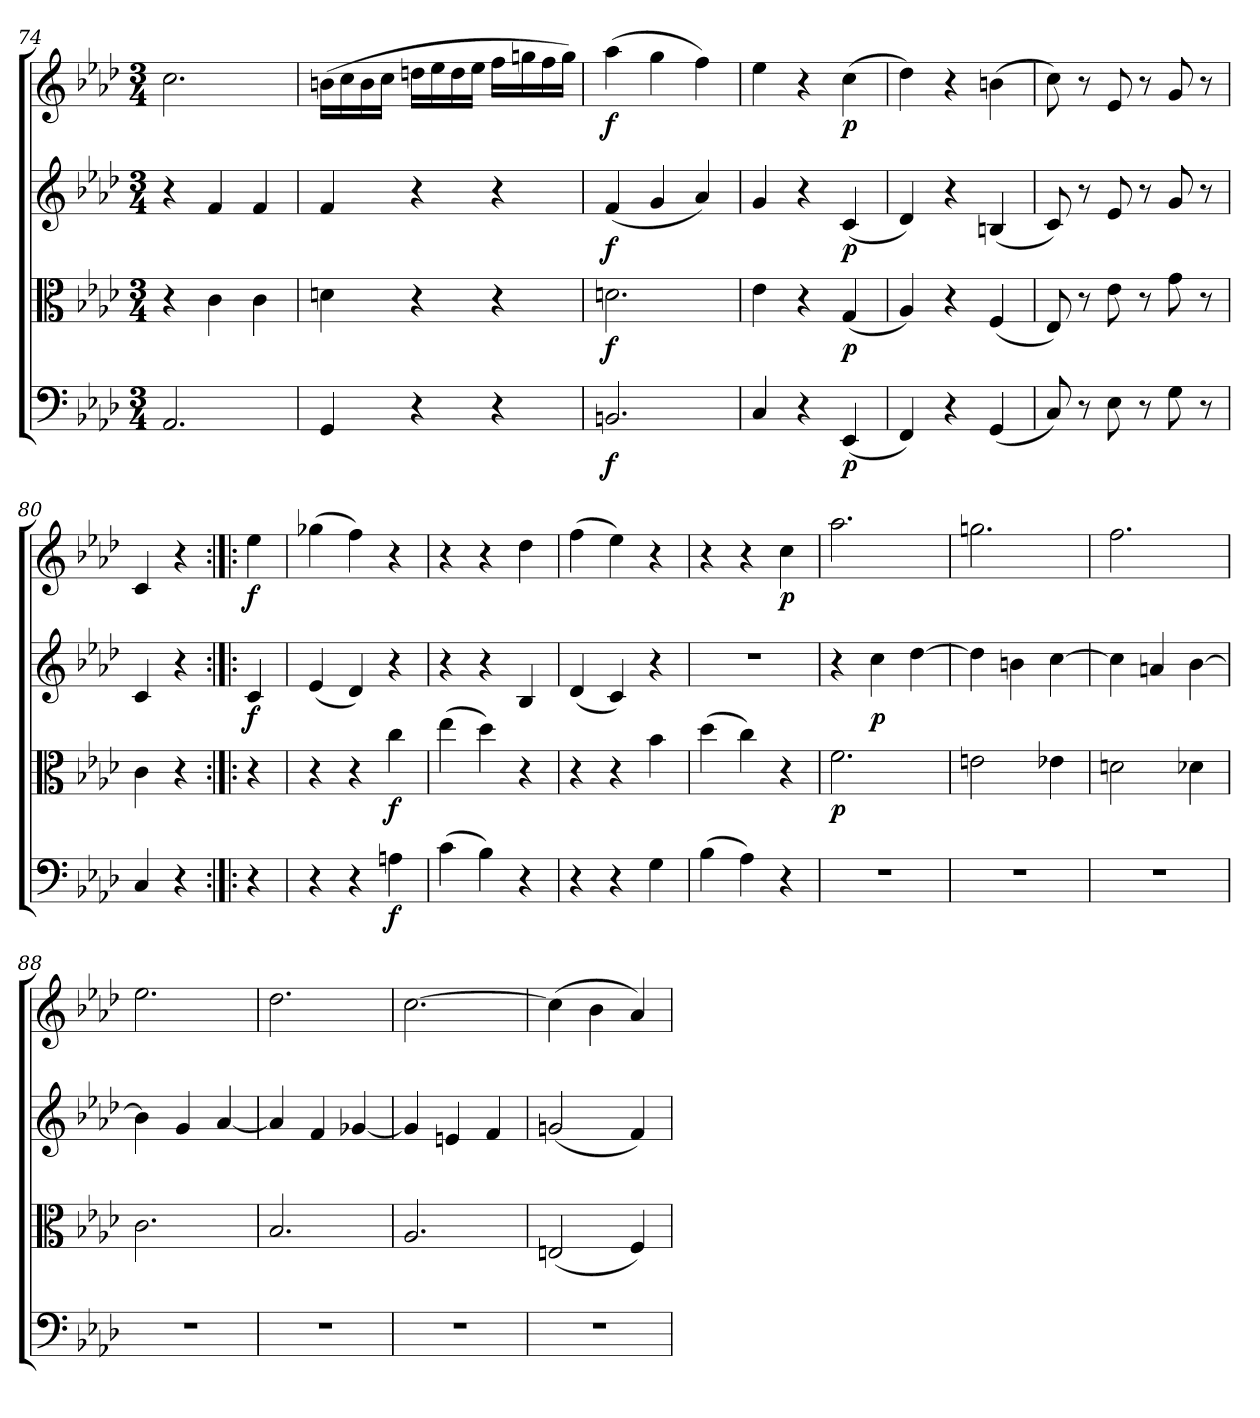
**kern	**dynam	**kern	**dynam	**kern	**dynam	**kern	**dynam
*part4	*part4	*part3	*part3	*part2	*part2	*part1	*part1
*staff4	*staff4	*staff3	*staff3	*staff2	*staff2	*staff1	*staff1
*clefF4	*	*clefC3	*	*clefG2	*	*clefG2	*
*k[b-e-a-d-]	*	*k[b-e-a-d-]	*	*k[b-e-a-d-]	*	*k[b-e-a-d-]	*
*f:	*	*f:	*	*f:	*	*f:	*
*M3/4	*	*M3/4	*	*M3/4	*	*M3/4	*
=74	=74	=74	=74	=74	=74	=74	=74
2.AA-/	.	4r	.	4r	.	2.cc\	.
.	.	4c\	.	4f/	.	.	.
.	.	4c\	.	4f/	.	.	.
=75	=75	=75	=75	=75	=75	=75	=75
4GG/	.	4dn\	.	4f/	.	(16bn\LL	.
.	.	.	.	.	.	16cc\	.
.	.	.	.	.	.	16b\	.
.	.	.	.	.	.	16cc\JJ	.
4r	.	4r	.	4r	.	16ddn\LL	.
.	.	.	.	.	.	16ee-\	.
.	.	.	.	.	.	16dd\	.
.	.	.	.	.	.	16ee-\JJ	.
4r	.	4r	.	4r	.	16ff\LL	.
.	.	.	.	.	.	16ggn\	.
.	.	.	.	.	.	16ff\	.
.	.	.	.	.	.	16gg\JJ)	.
=76	=76	=76	=76	=76	=76	=76	=76
2.BBn/	f	2.dn\	f	(4f/	f	(4aa-\	f
.	.	.	.	4g/	.	4gg\	.
.	.	.	.	4a-/)	.	4ff\)	.
=77	=77	=77	=77	=77	=77	=77	=77
4C/	.	4e-\	.	4g/	.	4ee-\	.
4r	.	4r	.	4r	.	4r	.
(4EE-/	p	(4G/	p	(4c/	p	(4cc\	p
=78	=78	=78	=78	=78	=78	=78	=78
4FF/)	.	4A-/)	.	4d-/)	.	4dd-\)	.
4r	.	4r	.	4r	.	4r	.
(4GG/	.	(4F/	.	(4Bn/	.	(4bn\	.
=79	=79	=79	=79	=79	=79	=79	=79
8C/)	.	8E-/)	.	8c/)	.	8cc\)	.
8r	.	8r	.	8r	.	8r	.
8E-\	.	8e-\	.	8e-/	.	8e-/	.
8r	.	8r	.	8r	.	8r	.
8G\	.	8g\	.	8g/	.	8g/	.
8r	.	8r	.	8r	.	8r	.
=80	=80	=80	=80	=80	=80	=80	=80
4C/	.	4c\	.	4c/	.	4c/	.
4r	.	4r	.	4r	.	4r	.
=:|!|:	=:|!|:	=:|!|:	=:|!|:	=:|!|:	=:|!|:	=:|!|:	=:|!|:
4r	.	4r	.	4c/	f	4ee-\	f
=81	=81	=81	=81	=81	=81	=81	=81
4r	.	4r	.	(4e-/	.	(4gg-X\	.
4r	.	4r	.	4d-/)	.	4ff\)	.
4An\	f	4cc\	f	4r	.	4r	.
=82	=82	=82	=82	=82	=82	=82	=82
(4c\	.	(4ee-\	.	4r	.	4r	.
4B-\)	.	4dd-\)	.	4r	.	4r	.
4r	.	4r	.	4B-/	.	4dd-\	.
=83	=83	=83	=83	=83	=83	=83	=83
4r	.	4r	.	(4d-/	.	(4ff\	.
4r	.	4r	.	4c/)	.	4ee-\)	.
4G\	.	4b-\	.	4r	.	4r	.
=84	=84	=84	=84	=84	=84	=84	=84
(4B-\	.	(4dd-\	.	2.r	.	4r	.
4A-\)	.	4cc\)	.	.	.	4r	.
4r	.	4r	.	.	.	4cc\	p
=85	=85	=85	=85	=85	=85	=85	=85
2.r	.	2.f\	p	4r	.	2.aa-\	.
.	.	.	.	4cc\	p	.	.
.	.	.	.	[4dd-\	.	.	.
=86	=86	=86	=86	=86	=86	=86	=86
2.r	.	2en\	.	4dd-\]	.	2.ggn\	.
.	.	.	.	4bn\	.	.	.
.	.	4e-X\	.	[4cc\	.	.	.
=87	=87	=87	=87	=87	=87	=87	=87
2.r	.	2dn\	.	4cc\]	.	2.ff\	.
.	.	.	.	4an/	.	.	.
.	.	4d-X\	.	[4b-\	.	.	.
=88	=88	=88	=88	=88	=88	=88	=88
2.r	.	2.c\	.	4b-\]	.	2.ee-\	.
.	.	.	.	4g/	.	.	.
.	.	.	.	[4a-/	.	.	.
=89	=89	=89	=89	=89	=89	=89	=89
2.r	.	2.B-/	.	4a-/]	.	2.dd-\	.
.	.	.	.	4f/	.	.	.
.	.	.	.	[4g-X/	.	.	.
=90	=90	=90	=90	=90	=90	=90	=90
2.r	.	2.A-/	.	4g-/]	.	[2.cc\	.
.	.	.	.	4en/	.	.	.
.	.	.	.	4f/	.	.	.
=91	=91	=91	=91	=91	=91	=91	=91
2.r	.	(2En/	.	(2gn/	.	(4cc\]	.
.	.	.	.	.	.	4b-\	.
.	.	4F/)	.	4f/)	.	4a-/)	.
=	=	=	=	=	=	=	=
*-	*-	*-	*-	*-	*-	*-	*-
